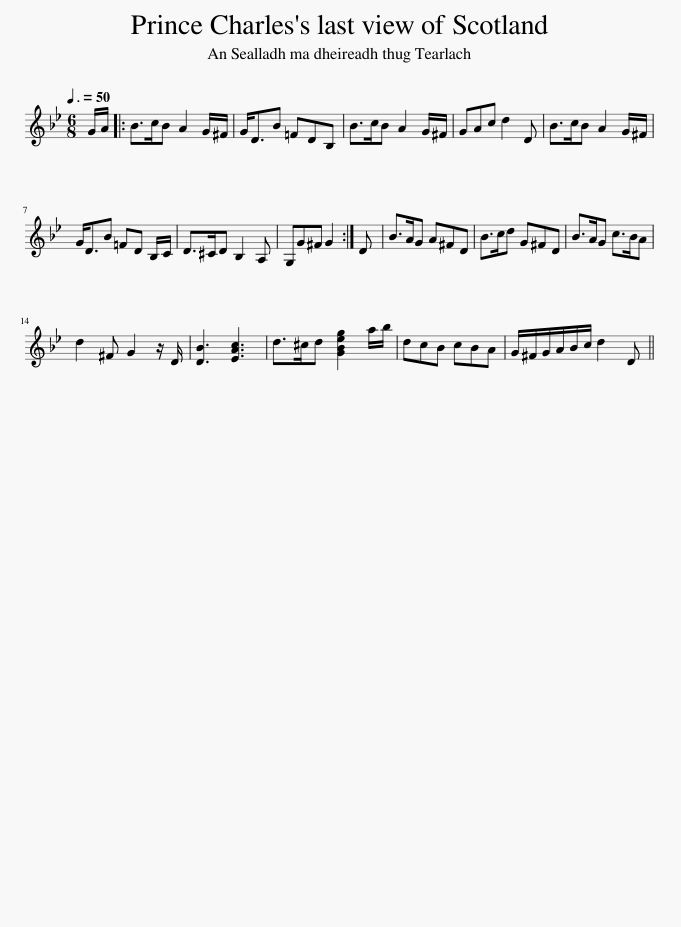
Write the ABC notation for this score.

X:1
L:1/8
Q:3/8=50
M:6/8
I:linebreak $
K:Gmin
V:1 treble
V:1
 G/A/ |: B>cB A2 G/^F/ | G<DB =FDB, | B>cB A2 G/^F/ | GAc d2 D | %5
 B>cB A2 G/^F/ |$ G<DB =FD B,/C/ | D>^CD B,2 A, | G,G^F G2 :| D | %10
 B>AG A^FD | B>cd G^FD | B>AG c>BA |$ d2 ^F G2 z/ D/ | [DB]3 [EAc]3 | %15
 d>^cd [GBeg]2 a/b/ | dcB cBA | G/^F/G/A/B/c/ d2 D || %18
